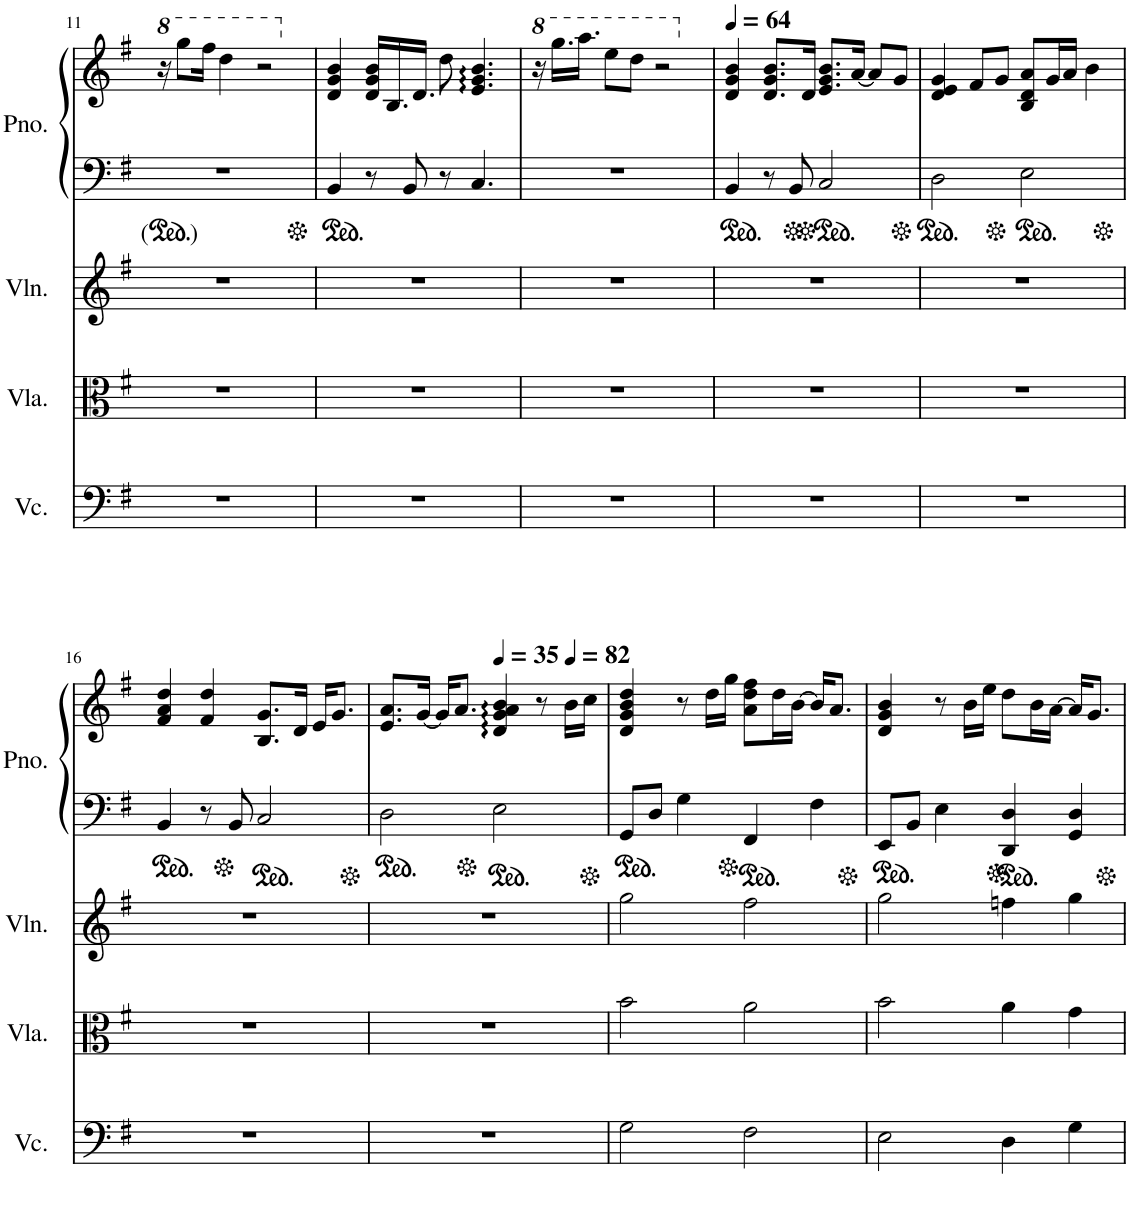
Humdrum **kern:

**kern	**kern	**kern	**kern	**kern
*part4	*part3	*part2	*part1	*part1
*staff5	*staff4	*staff3	*staff2	*staff1
*I"Cello	*I"Viola	*I"Violin	*I"Piano	*
*	*I'Vla.	*I'Vln.	*I'Pno.	*
!!LO:PB:g=z
*clefF4	*clefC3	*clefG2	*clefF4	*clefG2
*k[f#]	*k[f#]	*k[f#]	*k[f#]	*k[f#]
*M4/4	*M4/4	*M4/4	*M4/4	*M4/4
*	*	*	*	*8va
=11	=11	=11	=11	=11
1r	1r	1r	1r	16r
.	.	.	.	8ggg\L
.	.	.	.	16fff#\Jk
.	.	.	.	4ddd\
.	.	.	.	2r
=12	=12	=12	=12	=12
*	*	*	*	*X8va
1r	1r	1r	4BB/	4d/ 4g/ 4b/
.	.	.	8r	16d/ 16g/ 16b/LL
.	.	.	.	16.B/
.	.	.	8BB/	.
.	.	.	.	16.d/JJ
.	.	.	8r	8dd\
.	.	.	4.C/	4.e/ 4.g/ 4.b/
=13	=13	=13	=13	=13
*	*	*	*	*8va
1r	1r	1r	1r	16r
.	.	.	.	16.ggg\LL
.	.	.	.	16.aaa\JJ
.	.	.	.	8eee\L
.	.	.	.	8ddd\J
.	.	.	.	2r
=14	=14	=14	=14	=14
*	*	*	*	*X8va
*	*	*	*	*MM64
1r	1r	1r	4BB/	4d/ 4g/ 4b/
.	.	.	8r	8.d/ 8.g/ 8.b/L
.	.	.	8BB/	.
.	.	.	.	16d/Jk
.	.	.	2C/	8.e/ 8.g/ 8.b/L
.	.	.	.	[16a/Jk
.	.	.	.	8a/L]
.	.	.	.	8g/J
=15	=15	=15	=15	=15
1r	1r	1r	2D\	4d/ 4e/ 4g/
.	.	.	.	8f#/L
.	.	.	.	8g/J
.	.	.	2E\	8B/ 8d/ 8a/L
.	.	.	.	16g/L
.	.	.	.	16a/JJ
.	.	.	.	4b\
!!LO:LB:g=z
=16	=16	=16	=16	=16
1r	1r	1r	4BB/	4f#/ 4a/ 4dd/
.	.	.	8r	4f#/ 4dd/
.	.	.	8BB/	.
.	.	.	2C/	8.B/ 8.g/L
.	.	.	.	16d/Jk
.	.	.	.	16e/KL
.	.	.	.	8.g/J
=17	=17	=17	=17	=17
1r	1r	1r	2D\	8.e/ 8.a/L
.	.	.	.	[16g/Jk
.	.	.	.	16g/KL]
.	.	.	.	8.a/J
*	*	*	*	*MM35
.	.	.	2E\	4d/ 4g/ 4a/ 4b/
.	.	.	.	8r
*	*	*	*	*MM82
.	.	.	.	16b\LL
.	.	.	.	16cc\JJ
=18	=18	=18	=18	=18
2G\	2b\	2gg\	8GG/L	4d/ 4g/ 4b/ 4dd/
.	.	.	8D/J	.
.	.	.	4G\	8r
.	.	.	.	16dd\LL
.	.	.	.	16gg\JJ
2F#\	2a\	2ff#\	4FF#/	8a\ 8dd\ 8ff#\L
.	.	.	.	16dd\L
.	.	.	.	[16b\JJ
.	.	.	4F#\	16b/KL]
.	.	.	.	8.a/J
=19	=19	=19	=19	=19
2E\	2b\	2gg\	8EE/L	4d/ 4g/ 4b/
.	.	.	8BB/J	.
.	.	.	4E\	8r
.	.	.	.	16b\LL
.	.	.	.	16ee\JJ
4D\	4a\	4ffn\	4DD/ 4D/	8dd\L
.	.	.	.	16b\L
.	.	.	.	[16a\JJ
4G\	4g\	4gg\	4GG/ 4D/	16a/KL]
.	.	.	.	8.g/J
=	=	=	=	=
*-	*-	*-	*-	*-
